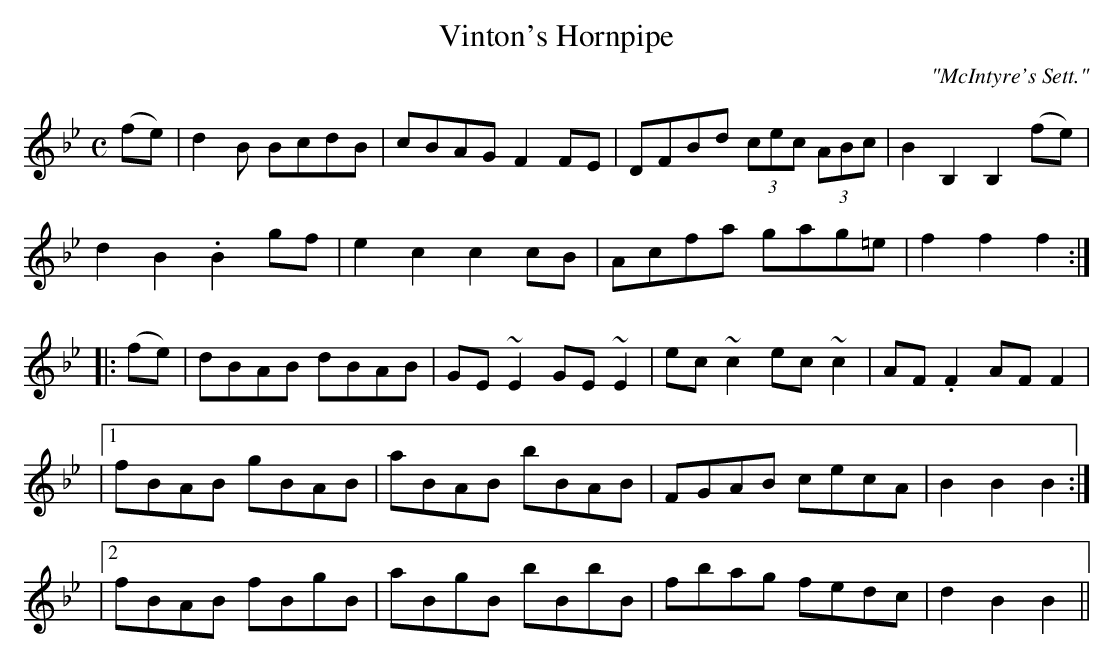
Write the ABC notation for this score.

X:1
T:Vinton's Hornpipe
M:C
L:1/8
C:"McIntyre's Sett."
K:Bb
(fe)|d2B BcdB|cBAG F2 FE|DFBd (3cec (3ABc|B2 B,2B,2 (fe)|
d2B2.B2 gf|e2 c2 c2 cB|Acfa gag=e|f2f2f2:|
|:(fe)|dBAB dBAB|GE~E2 GE ~E2|ec~c2 ec~c2|AF .F2 AF F2|
|1 fBAB gBAB|aBAB bBAB|FGAB cecA |B2B2B2:|
|2 fBAB fBgB|aBgB bBbB|fbag fedc|d2 B2 B2||
